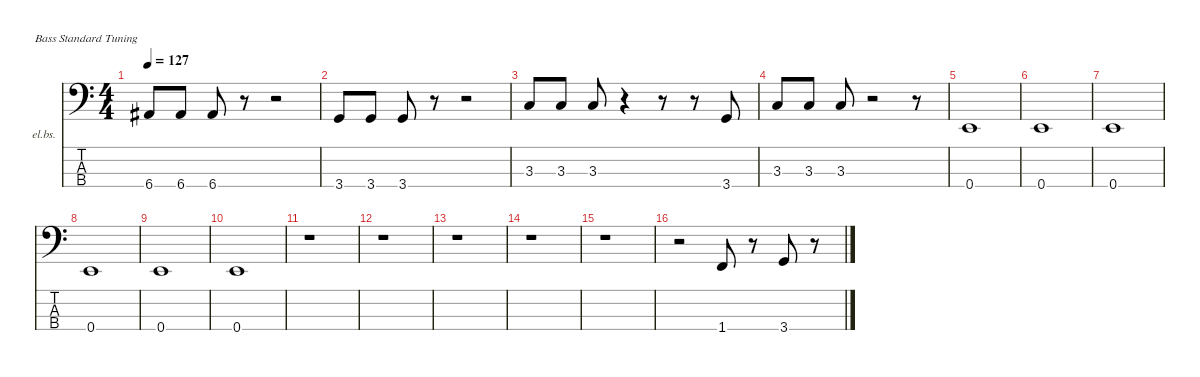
\defaultSystemsLayout 4
\hideDynamics
\bracketExtendMode nobrackets
\firstSystemTrackNameOrientation horizontal
\otherSystemsTrackNameOrientation horizontal
\track ("Bass" "el.bs.") {instrument electricbassfinger}
\staff {score tabs}
\tuning (G2 D2 A1 E1)
\ts (4 4)
\tempo 127
\clef f4
\ks c
6.4{acc #}.8{dy f beam Up} 6.4{acc #}.8{beam Up} 6.4{acc #}.8{beam Up} r.8{beam Up} r.2{beam Up} |
3.4.8{beam Up} 3.4.8{beam Up} 3.4.8{beam Up} r.8{beam Up} r.2{beam Up} |
3.3.8{beam Up} 3.3.8{beam Up} 3.3.8{beam Up} r.4{beam Up} r.8{beam Up} r.8{beam Up} 3.4.8{beam Up} |
3.3.8{beam Up} 3.3.8{beam Up} 3.3.8{beam Up} r.2{beam Up} r.8{beam Up} |
0.4.1{beam Up} |
0.4.1{beam Up} |
0.4.1{beam Up} |
0.4.1{beam Up} |
0.4.1{beam Up} |
0.4.1{beam Up} |
r.1{beam Down} |
r.1{beam Down} |
r.1{beam Down} |
r.1{beam Down} |
r.1{beam Down} |
r.2{beam Down} 1.4.8{beam Up} r.8{beam Up} 3.4.8{beam Up} r.8{beam Up}
